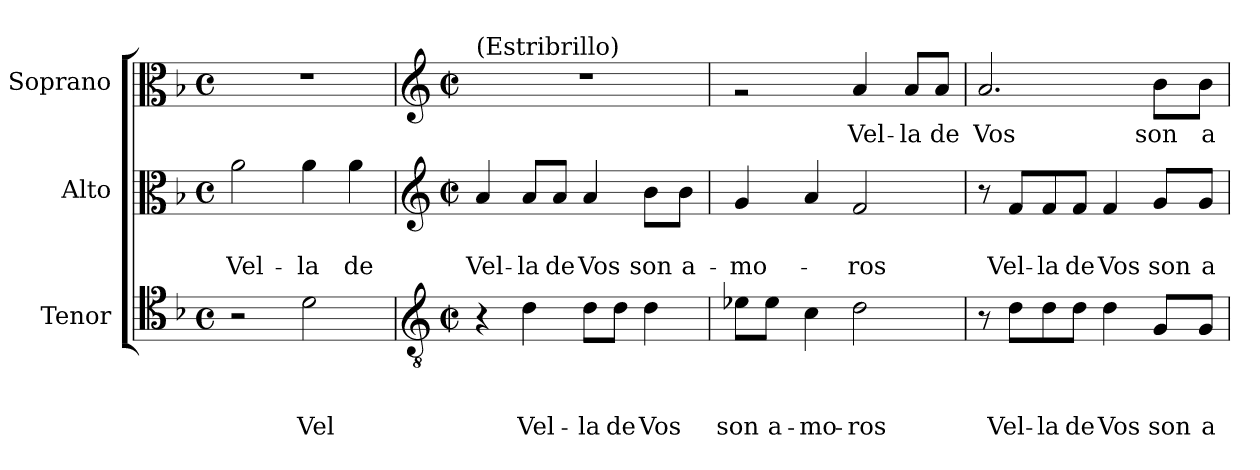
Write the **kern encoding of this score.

**kern	**text	**text	**text	**kern	**text	**text	**kern	**text
*part3	*part3	*part3	*part3	*part2	*part2	*part2	*part1	*part1
*staff3	*staff3	*staff3	*staff3	*staff2	*staff2	*staff2	*staff1	*staff1
*I"Tenor	*	*	*	*I"Alto	*	*	*I"Soprano	*
*clefC4	*	*	*	*clefC3	*	*	*clefC3	*
*k[b-]	*	*	*	*k[b-]	*	*	*k[b-]	*
*F:	*	*	*	*F:	*	*	*F:	*
*M4/4	*	*	*	*M4/4	*	*	*M4/4	*
*met(c)	*	*	*	*met(c)	*	*	*met(c)	*
=1	=1	=1	=1	=1	=1	=1	=1	=1
!	!	!	!	!LO:N:head=open	!	!	!	!
2r	.	.	.	2a\	.	Vel-	1r	.
!LO:N:head=open	!	!	!	!	!	!	!	!
!	!	!	!	!LO:N:head=solid	!	!	!	!
2d\	.	.	Vel	4a\	.	-la	.	.
!	!	!	!	!LO:N:head=solid	!	!	!	!
.	.	.	.	4a\	.	de	.	.
!!LO:LB:g=z
=2	=2	=2	=2	=2	=2	=2	=2	=2
*clefGv2	*	*	*	*clefG2	*	*	*clefG2	*
*M2/2	*	*	*	*M2/2	*	*	*M2/2	*
*met(c|)	*	*	*	*met(c|)	*	*	*met(c|)	*
!	!	!	!	!	!	!	!LO:TX:a:t=(Estribrillo)	!
4r	.	.	.	4a/	.	Vel-	1r	.
4d\	.	.	Vel-	8a/L	.	-la	.	.
.	.	.	.	8a/J	.	de	.	.
8d\L	.	.	-la	4a/	.	Vos	.	.
8d\J	.	.	de	.	.	.	.	.
4d\	.	.	Vos	8b-\L	.	son	.	.
.	.	.	.	8b-\J	.	a-	.	.
=3	=3	=3	=3	=3	=3	=3	=3	=3
8e-X\L	.	.	son	4g/	.	-mo-	2ra	.
8e-\J	.	.	a-	.	.	.	.	.
4c\	.	.	-mo-	4a/	.	.	.	.
2d\	.	.	-ros	2f/	.	-ros	4a/	Vel-
.	.	.	.	.	.	.	8a/L	-la
.	.	.	.	.	.	.	8a/J	de
=4	=4	=4	=4	=4	=4	=4	=4	=4
8r	.	.	.	8r	.	.	2.a/	Vos
8d\L	.	.	Vel-	8f/L	.	Vel-	.	.
8d\	.	.	-la	8f/	.	-la	.	.
8d\J	.	.	de	8f/J	.	de	.	.
4d\	.	.	Vos	4f/	.	Vos	.	.
8G/L	.	.	son	8g/L	.	son	8b-\L	son
8G/J	.	.	a-	8g/J	.	a-	8b-\J	a-
=	=	=	=	=	=	=	=	=
*-	*-	*-	*-	*-	*-	*-	*-	*-
